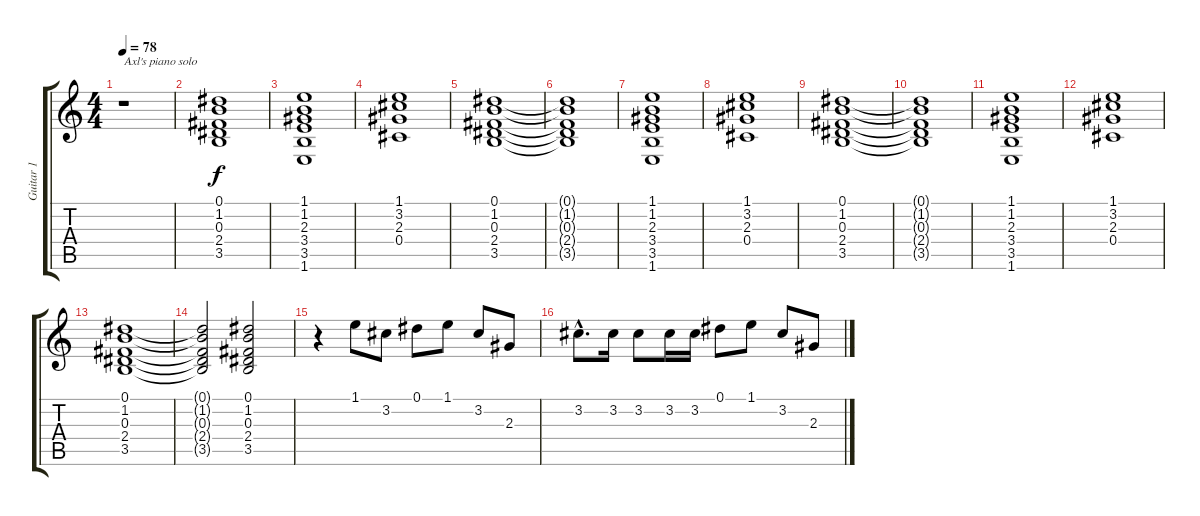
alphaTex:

\track ("Guitar 1" "Guitar 1") {instrument electricguitarclean}
\staff {score tabs}
\tuning (Eb4 Bb3 Gb3 Db3 Ab2 Eb2) {hide}
\ts (4 4)
\tempo 78
\clef g2
\ks c
r.1{txt "Axl's piano solo" dy f instrument electricguitarclean} |
(0.1 1.2 0.3 2.4 3.5).1 |
(1.1 1.2 2.3 3.4 3.5 1.6).1 |
(1.1 3.2 2.3 0.4).1 |
(0.1 1.2 0.3 2.4 3.5).1 |
(0.1{t} 1.2{t} 0.3{t} 2.4{t} 3.5{t}).1 |
(1.1 1.2 2.3 3.4 3.5 1.6).1 |
(1.1 3.2 2.3 0.4).1 |
(0.1 1.2 0.3 2.4 3.5).1 |
(0.1{t} 1.2{t} 0.3{t} 2.4{t} 3.5{t}).1 |
(1.1 1.2 2.3 3.4 3.5 1.6).1 |
(1.1 3.2 2.3 0.4).1 |
(0.1 1.2 0.3 2.4 3.5).1 |
(0.1{t} 1.2{t} 0.3{t} 2.4{t} 3.5{t}).2 (0.1 1.2 0.3 2.4 3.5).2 |
r.4 1.1.8 3.2.8 0.1.8 1.1.8 3.2.8 2.3.8 |
3.2{hac}.8{d} 3.2.16 3.2.8 3.2.16 3.2.16 0.1.8 1.1.8 3.2.8 2.3.8
